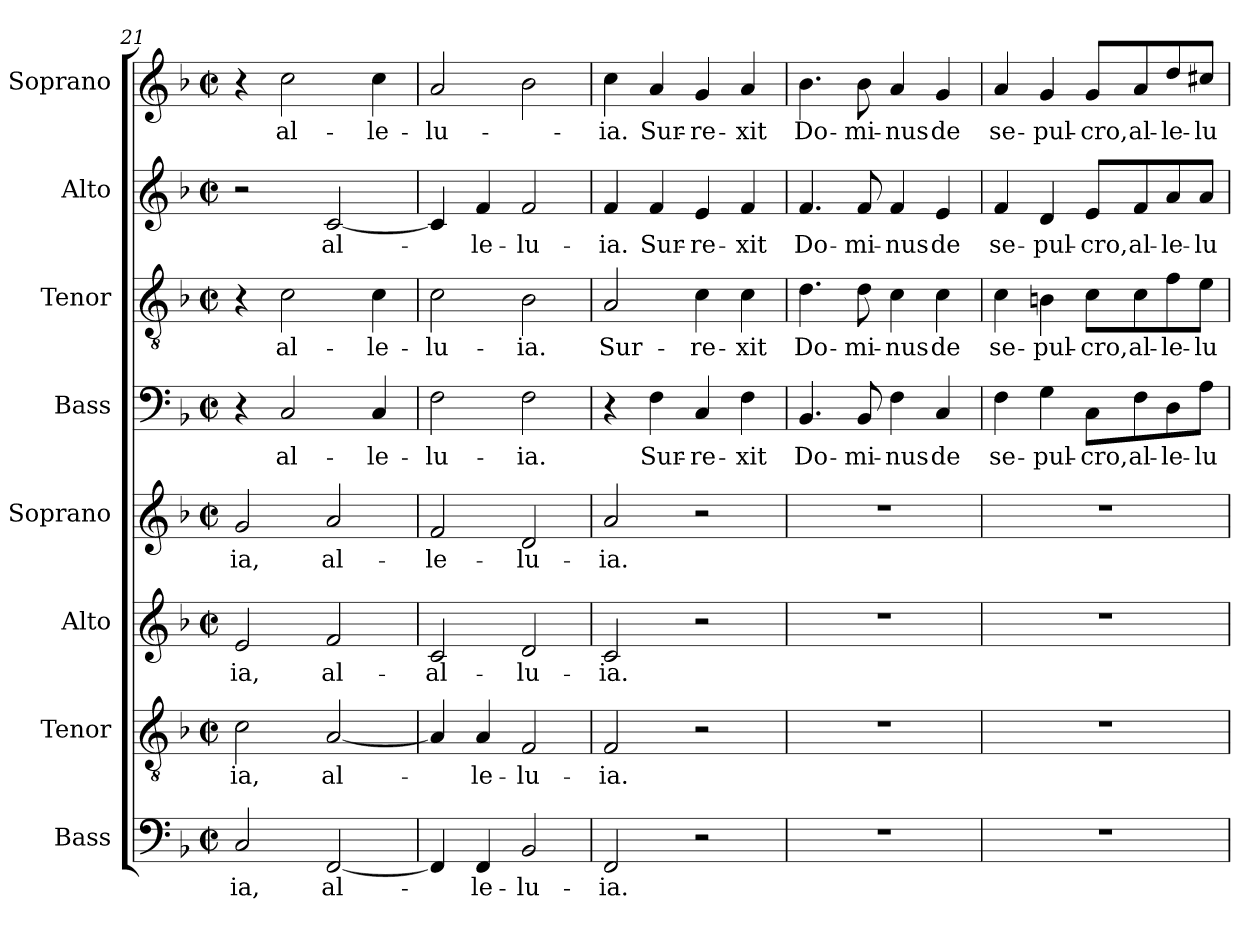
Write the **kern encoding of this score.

**kern	**text	**kern	**text	**kern	**text	**kern	**text	**kern	**text	**kern	**text	**kern	**text	**kern	**text
*part8	*part8	*part7	*part7	*part6	*part6	*part5	*part5	*part4	*part4	*part3	*part3	*part2	*part2	*part1	*part1
*staff8	*staff8	*staff7	*staff7	*staff6	*staff6	*staff5	*staff5	*staff4	*staff4	*staff3	*staff3	*staff2	*staff2	*staff1	*staff1
*I"Bass	*	*I"Tenor	*	*I"Alto	*	*I"Soprano	*	*I"Bass	*	*I"Tenor	*	*I"Alto	*	*I"Soprano	*
*	*	*	*	*	*	*I'Pno	*	*	*	*	*	*	*	*I'Pno	*
*clefF4	*	*clefGv2	*	*clefG2	*	*clefG2	*	*clefF4	*	*clefGv2	*	*clefG2	*	*clefG2	*
*k[b-]	*	*k[b-]	*	*k[b-]	*	*k[b-]	*	*k[b-]	*	*k[b-]	*	*k[b-]	*	*k[b-]	*
*F:	*	*F:	*	*F:	*	*F:	*	*F:	*	*F:	*	*F:	*	*F:	*
*M2/2	*	*M2/2	*	*M2/2	*	*M2/2	*	*M2/2	*	*M2/2	*	*M2/2	*	*M2/2	*
*met(c|)	*	*met(c|)	*	*met(c|)	*	*met(c|)	*	*met(c|)	*	*met(c|)	*	*met(c|)	*	*met(c|)	*
=21	=21	=21	=21	=21	=21	=21	=21	=21	=21	=21	=21	=21	=21	=21	=21
2C/	-ia,	2c\	-ia,	2e/	-ia,	2g/	-ia,	4r	.	4r	.	2r	.	4r	.
.	.	.	.	.	.	.	.	2C/	al-	2c\	al-	.	.	2cc\	al-
[2FF/	al-	[2A/	al-	2f/	al-	2a/	al-	.	.	.	.	[2c/	al-	.	.
.	.	.	.	.	.	.	.	4C/	-le-	4c\	-le-	.	.	4cc\	-le-
!!LO:LB:g=z
=22	=22	=22	=22	=22	=22	=22	=22	=22	=22	=22	=22	=22	=22	=22	=22
4FF/]	.	4A/]	.	2c/	-al-	2f/	-le-	2F\	-lu-	2c\	-lu-	4c/]	.	2a/	-lu-
4FF/	-le-	4A/	-le-	.	.	.	.	.	.	.	.	4f/	-le-	.	.
2BB-/	-lu-	2F/	-lu-	2d/	-lu-	2d/	-lu-	2F\	-ia.	2B-\	-ia.	2f/	-lu-	2b-\	.
=23	=23	=23	=23	=23	=23	=23	=23	=23	=23	=23	=23	=23	=23	=23	=23
2FF/	-ia.	2F/	-ia.	2c/	-ia.	2a/	-ia.	4r	.	2A/	Sur-	4f/	-ia.	4cc\	-ia.
.	.	.	.	.	.	.	.	4F\	Sur-	.	.	4f/	Sur-	4a/	Sur-
2r	.	2r	.	2r	.	2r	.	4C/	-re-	4c\	-re-	4e/	-re-	4g/	-re-
.	.	.	.	.	.	.	.	4F\	-xit	4c\	-xit	4f/	-xit	4a/	-xit
=24	=24	=24	=24	=24	=24	=24	=24	=24	=24	=24	=24	=24	=24	=24	=24
1r	.	1r	.	1r	.	1r	.	4.BB-/	Do-	4.d\	Do-	4.f/	Do-	4.b-\	Do-
.	.	.	.	.	.	.	.	8BB-/	-mi-	8d\	-mi-	8f/	-mi-	8b-\	-mi-
.	.	.	.	.	.	.	.	4F\	-nus	4c\	-nus	4f/	-nus	4a/	-nus
.	.	.	.	.	.	.	.	4C/	de	4c\	de	4e/	de	4g/	de
=25	=25	=25	=25	=25	=25	=25	=25	=25	=25	=25	=25	=25	=25	=25	=25
1r	.	1r	.	1r	.	1r	.	4F\	se-	4c\	se-	4f/	se-	4a/	se-
.	.	.	.	.	.	.	.	4G\	-pul-	4Bn\	-pul-	4d/	-pul-	4g/	-pul-
.	.	.	.	.	.	.	.	8C\L	-cro,	8c\L	-cro,	8e/L	-cro,	8g/L	-cro,
.	.	.	.	.	.	.	.	8F\	al-	8c\	al-	8f/	al-	8a/	al-
.	.	.	.	.	.	.	.	8D\	-le-	8f\	-le-	8a/	-le-	8dd/	-le-
.	.	.	.	.	.	.	.	8A\J	-lu-	8e\J	-lu-	8a/J	-lu-	8cc#X/J	-lu-
=	=	=	=	=	=	=	=	=	=	=	=	=	=	=	=
*-	*-	*-	*-	*-	*-	*-	*-	*-	*-	*-	*-	*-	*-	*-	*-
